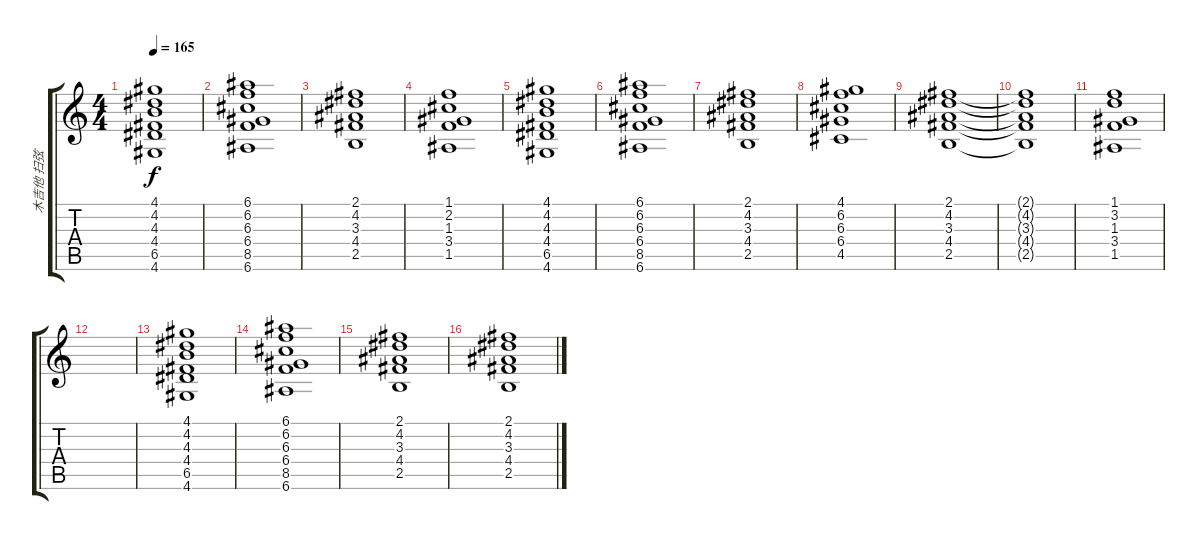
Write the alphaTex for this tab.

\track ("木吉他 扫弦" "木吉他 扫弦") {instrument acousticguitarnylon}
\staff {score tabs}
\tuning (E4 B3 G3 D3 A2 E2) {hide}
\ts (4 4)
\tempo 165
\clef g2
\ks c
(4.1 4.2 4.3 4.4 6.5 4.6).1{dy f} |
(6.1 6.2 6.3 6.4 8.5 6.6).1 |
(2.1 4.2 3.3 4.4 2.5).1 |
(1.1 2.2 1.3 3.4 1.5).1 |
(4.1 4.2 4.3 4.4 6.5 4.6).1 |
(6.1 6.2 6.3 6.4 8.5 6.6).1 |
(2.1 4.2 3.3 4.4 2.5).1 |
(4.1 6.2 6.3 6.4 4.5).1 |
(2.1 4.2 3.3 4.4 2.5).1 |
(2.1{t} 4.2{t} 3.3{t} 4.4{t} 2.5{t}).1 |
(1.1 3.2 1.3 3.4 1.5).1 |
|
(4.1 4.2 4.3 4.4 6.5 4.6).1 |
(6.1 6.2 6.3 6.4 8.5 6.6).1 |
(2.1 4.2 3.3 4.4 2.5).1 |
(2.1 4.2 3.3 4.4 2.5).1
